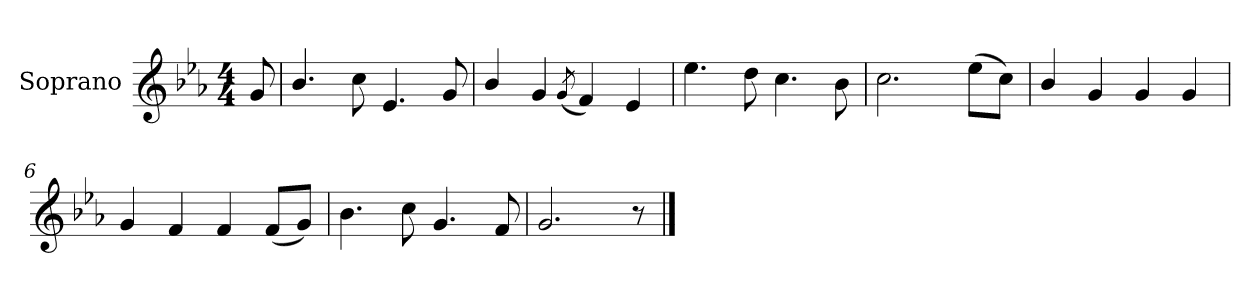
**kern
*part1
*staff1
*I"Soprano
*I'S.
*clefG2
*k[b-e-a-]
*M4/4
*MM90
=
8g/
=1
4.b-/
8cc\
4.e-/
8g/
=2
4b-/
4g/
(<8qg/
4f/)
4e-/
=3
4.ee-\
8dd\
4.cc\
8b-\
=4
2.cc\
(>8ee-\L
8cc\J)
!!LO:LB:g=z
=5
4b-/
4g/
4g/
4g/
=6
4g/
4f/
4f/
(<8f/L
8g/J)
=7
4.b-\
8cc\
4.g/
8f/
=8
2.g/
8r
==
*-
